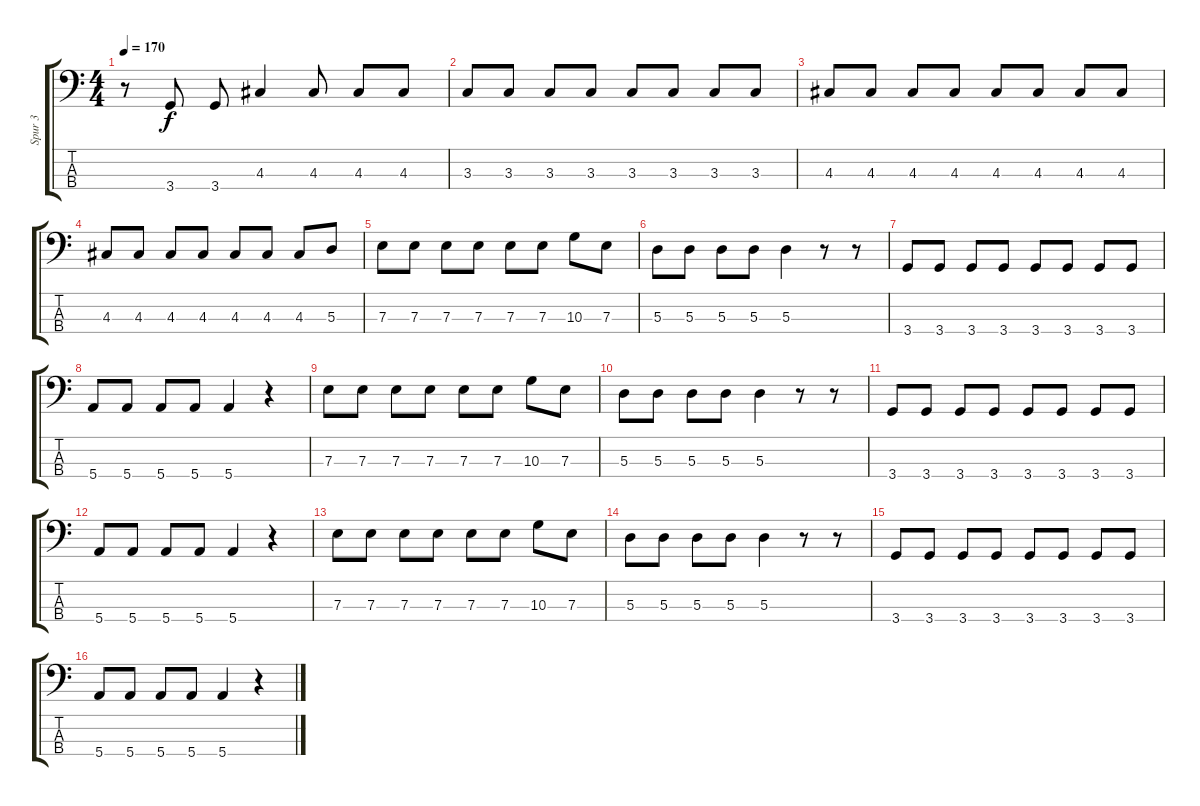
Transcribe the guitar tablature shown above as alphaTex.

\track ("Spur 3" "Spur 3") {instrument electricbasspick}
\staff {score tabs}
\tuning (G2 D2 A1 E1) {hide}
\ts (4 4)
\tempo 170
\clef f4
\ks c
r.8{dy f} 3.4.8 3.4.8 4.3.4 4.3.8 4.3.8 4.3.8 |
3.3.8 3.3.8 3.3.8 3.3.8 3.3.8 3.3.8 3.3.8 3.3.8 |
4.3.8 4.3.8 4.3.8 4.3.8 4.3.8 4.3.8 4.3.8 4.3.8 |
4.3.8 4.3.8 4.3.8 4.3.8 4.3.8 4.3.8 4.3.8 5.3.8 |
7.3.8 7.3.8 7.3.8 7.3.8 7.3.8 7.3.8 10.3.8 7.3.8 |
5.3.8 5.3.8 5.3.8 5.3.8 5.3.4 r.8 r.8 |
3.4.8 3.4.8 3.4.8 3.4.8 3.4.8 3.4.8 3.4.8 3.4.8 |
5.4.8 5.4.8 5.4.8 5.4.8 5.4.4 r.4 |
7.3.8 7.3.8 7.3.8 7.3.8 7.3.8 7.3.8 10.3.8 7.3.8 |
5.3.8 5.3.8 5.3.8 5.3.8 5.3.4 r.8 r.8 |
3.4.8 3.4.8 3.4.8 3.4.8 3.4.8 3.4.8 3.4.8 3.4.8 |
5.4.8 5.4.8 5.4.8 5.4.8 5.4.4 r.4 |
7.3.8 7.3.8 7.3.8 7.3.8 7.3.8 7.3.8 10.3.8 7.3.8 |
5.3.8 5.3.8 5.3.8 5.3.8 5.3.4 r.8 r.8 |
3.4.8 3.4.8 3.4.8 3.4.8 3.4.8 3.4.8 3.4.8 3.4.8 |
5.4.8 5.4.8 5.4.8 5.4.8 5.4.4 r.4
